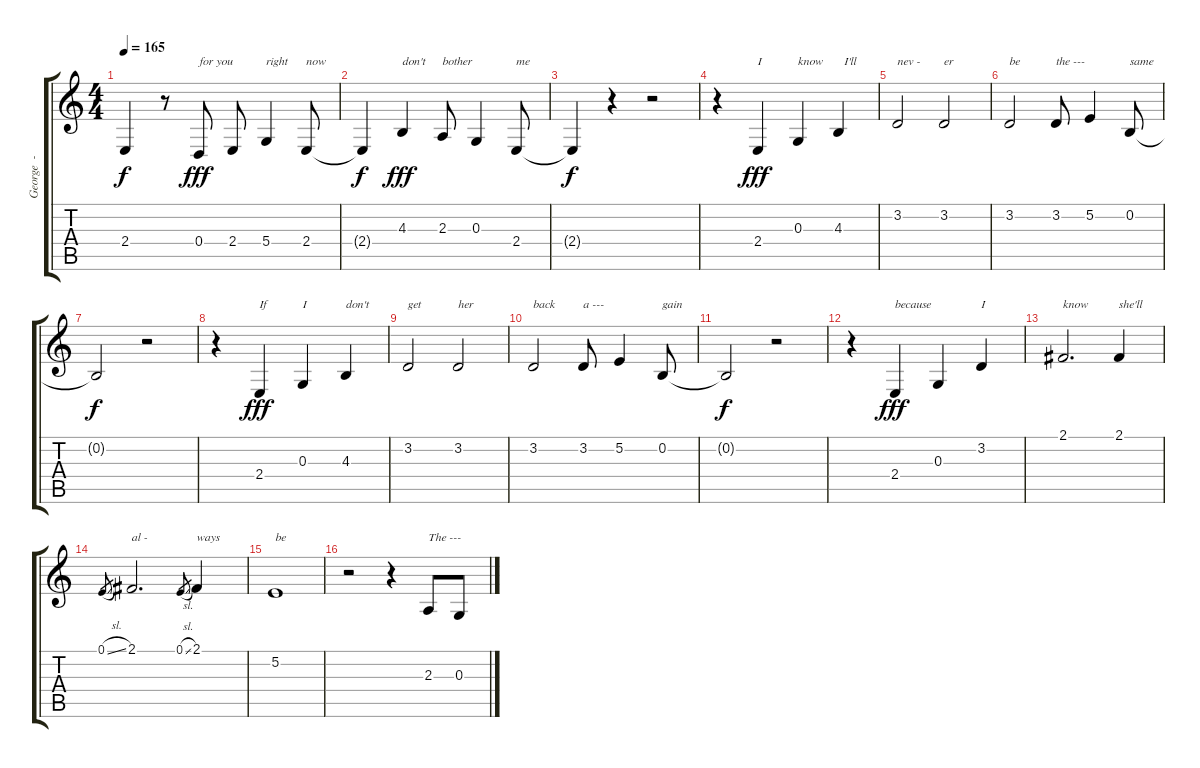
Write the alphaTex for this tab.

\track ("George  - Vocals" "George  - ") {instrument altosax}
\staff {score tabs}
\tuning (E4 B3 G3 D3 A2 E2) {hide}
\ts (4 4)
\tempo 165
\clef g2
\ks c
2.4{t}.4{dy f} r.8 0.4.8{txt "for you" dy fff} 2.4.8 5.4.4{txt "right"} 2.4.8{txt "now"} |
2.4{t}.4{dy f} 4.3.4{txt "don't" dy fff} 2.3.8{txt "bother"} 0.3.4 2.4.8{txt "me"} |
2.4{t}.4{dy f} r.4 r.2 |
r.4 2.4.4{txt "I" dy fff} 0.3.4{txt "know"} 4.3.4{txt "  I'll"} |
3.2.2{txt "nev -"} 3.2.2{txt "er"} |
3.2.2{txt "be"} 3.2.8{txt "the ---"} 5.2.4 0.2.8{txt "same"} |
0.2{t}.2{dy f} r.2 |
r.4 2.4.4{txt "If" dy fff} 0.3.4{txt "I"} 4.3.4{txt "don't"} |
3.2.2{txt "get"} 3.2.2{txt "her"} |
3.2.2{txt "back"} 3.2.8{txt "a ---"} 5.2.4 0.2.8{txt "gain"} |
0.2{t}.2{dy f} r.2 |
r.4 2.4.4{txt "because" dy fff} 0.3.4 3.2.4{txt "I"} |
2.1.2{d txt "know"} 2.1.4{txt "she'll"} |
0.1{sl}.8{gr} 2.1.2{d txt "al -"} 0.1{sl}.8{gr} 2.1.4{txt "ways"} |
5.2.1{txt "be"} |
r.2 r.4 2.3.8{txt "The ---"} 0.3.8
